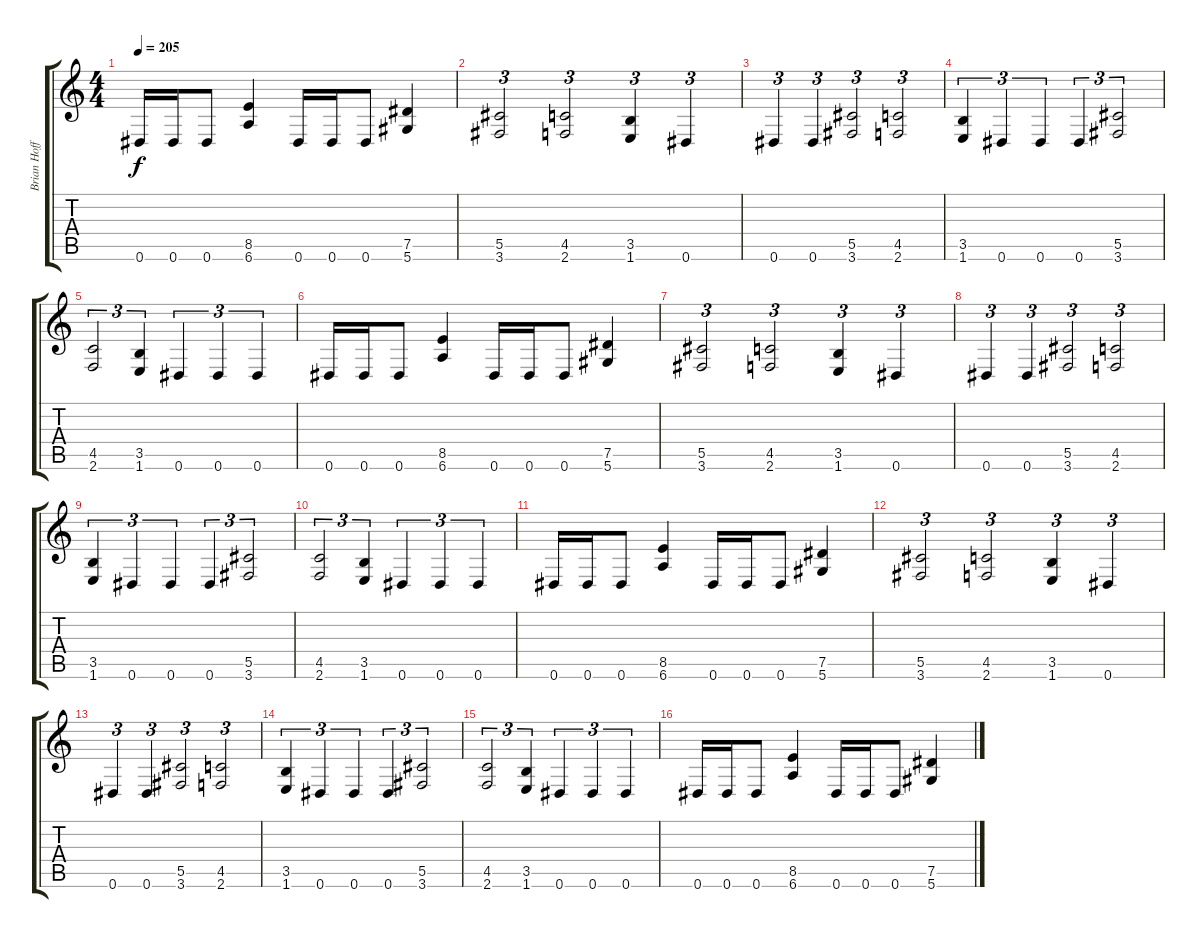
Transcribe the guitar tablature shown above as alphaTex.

\track ("Brian Hoffman" "Brian Hoff") {instrument distortionguitar}
\staff {score tabs}
\tuning (Eb4 Bb3 Gb3 Db3 Ab2 Eb2) {hide}
\ts (4 4)
\tempo 205
\clef g2
\ks c
0.6.16{dy f} 0.6.16 0.6.8 (8.5 6.6).4 0.6.16 0.6.16 0.6.8 (7.5 5.6).4 |
(5.5 3.6).2{tu (3 2)} (4.5 2.6).2{tu (3 2)} (3.5 1.6).4{tu (3 2)} 0.6.4{tu (3 2)} |
0.6.4{tu (3 2)} 0.6.4{tu (3 2)} (5.5 3.6).2{tu (3 2)} (4.5 2.6).2{tu (3 2)} |
(3.5 1.6).4{tu (3 2)} 0.6.4{tu (3 2)} 0.6.4{tu (3 2)} 0.6.4{tu (3 2)} (5.5 3.6).2{tu (3 2)} |
(4.5 2.6).2{tu (3 2)} (3.5 1.6).4{tu (3 2)} 0.6.4{tu (3 2)} 0.6.4{tu (3 2)} 0.6.4{tu (3 2)} |
0.6.16 0.6.16 0.6.8 (8.5 6.6).4 0.6.16 0.6.16 0.6.8 (7.5 5.6).4 |
(5.5 3.6).2{tu (3 2)} (4.5 2.6).2{tu (3 2)} (3.5 1.6).4{tu (3 2)} 0.6.4{tu (3 2)} |
0.6.4{tu (3 2)} 0.6.4{tu (3 2)} (5.5 3.6).2{tu (3 2)} (4.5 2.6).2{tu (3 2)} |
(3.5 1.6).4{tu (3 2)} 0.6.4{tu (3 2)} 0.6.4{tu (3 2)} 0.6.4{tu (3 2)} (5.5 3.6).2{tu (3 2)} |
(4.5 2.6).2{tu (3 2)} (3.5 1.6).4{tu (3 2)} 0.6.4{tu (3 2)} 0.6.4{tu (3 2)} 0.6.4{tu (3 2)} |
0.6.16 0.6.16 0.6.8 (8.5 6.6).4 0.6.16 0.6.16 0.6.8 (7.5 5.6).4 |
(5.5 3.6).2{tu (3 2)} (4.5 2.6).2{tu (3 2)} (3.5 1.6).4{tu (3 2)} 0.6.4{tu (3 2)} |
0.6.4{tu (3 2)} 0.6.4{tu (3 2)} (5.5 3.6).2{tu (3 2)} (4.5 2.6).2{tu (3 2)} |
(3.5 1.6).4{tu (3 2)} 0.6.4{tu (3 2)} 0.6.4{tu (3 2)} 0.6.4{tu (3 2)} (5.5 3.6).2{tu (3 2)} |
(4.5 2.6).2{tu (3 2)} (3.5 1.6).4{tu (3 2)} 0.6.4{tu (3 2)} 0.6.4{tu (3 2)} 0.6.4{tu (3 2)} |
0.6.16 0.6.16 0.6.8 (8.5 6.6).4 0.6.16 0.6.16 0.6.8 (7.5 5.6).4
